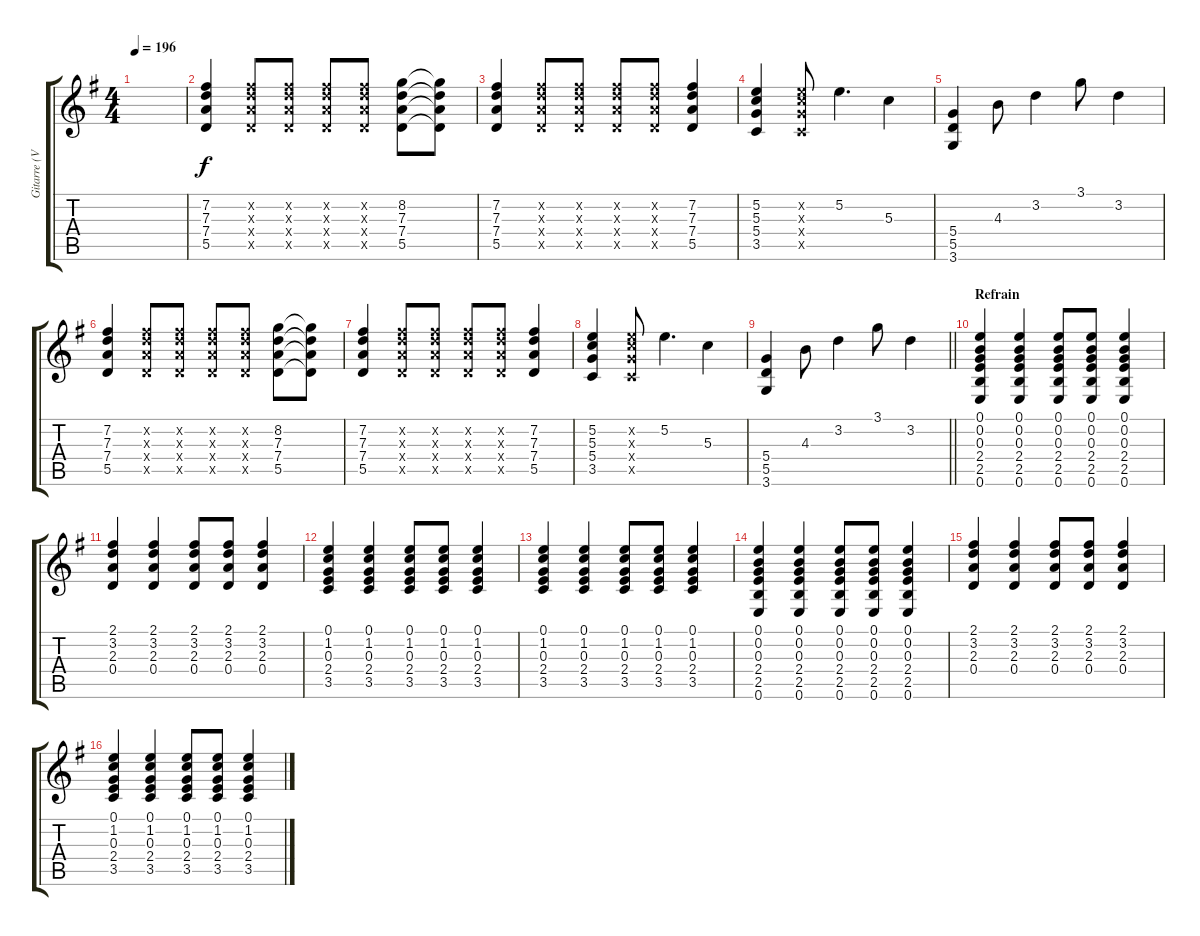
\track ("Gitarre (Verzerrt) Rhythm" "Gitarre (V") {instrument overdrivenguitar}
\staff {score tabs}
\tuning (E4 B3 G3 D3 A2 E2) {hide}
\ts (4 4)
\tempo 196
\clef g2
\ks g
|
(7.2 7.3 7.4 5.5).4 (7.2{x} 7.3{x} 7.4{x} 5.5{x}).8 (7.2{x} 7.3{x} 7.4{x} 5.5{x}).8 (7.2{x} 7.3{x} 7.4{x} 5.5{x}).8 (7.2{x} 7.3{x} 7.4{x} 5.5{x}).8 (8.2 7.3 7.4 5.5).8 (8.2{t} 7.3{t} 7.4{t} 5.5{t}).8 |
(7.2 7.3 7.4 5.5).4 (7.2{x} 7.3{x} 7.4{x} 5.5{x}).8 (7.2{x} 7.3{x} 7.4{x} 5.5{x}).8 (7.2{x} 7.3{x} 7.4{x} 5.5{x}).8 (7.2{x} 7.3{x} 7.4{x} 5.5{x}).8 (7.2 7.3 7.4 5.5).4 |
(5.2 5.3 5.4 3.5).4 (5.2{x} 5.3{x} 5.4{x} 3.5{x}).8 5.2.4{d} 5.3.4 |
(5.4 5.5 3.6).4 4.3.8 3.2.4 3.1.8 3.2.4 |
(7.2 7.3 7.4 5.5).4 (7.2{x} 7.3{x} 7.4{x} 5.5{x}).8 (7.2{x} 7.3{x} 7.4{x} 5.5{x}).8 (7.2{x} 7.3{x} 7.4{x} 5.5{x}).8 (7.2{x} 7.3{x} 7.4{x} 5.5{x}).8 (8.2 7.3 7.4 5.5).8 (8.2{t} 7.3{t} 7.4{t} 5.5{t}).8 |
(7.2 7.3 7.4 5.5).4 (7.2{x} 7.3{x} 7.4{x} 5.5{x}).8 (7.2{x} 7.3{x} 7.4{x} 5.5{x}).8 (7.2{x} 7.3{x} 7.4{x} 5.5{x}).8 (7.2{x} 7.3{x} 7.4{x} 5.5{x}).8 (7.2 7.3 7.4 5.5).4 |
(5.2 5.3 5.4 3.5).4 (5.2{x} 5.3{x} 5.4{x} 3.5{x}).8 5.2.4{d} 5.3.4 |
\barLineRight lightlight
(5.4 5.5 3.6).4 4.3.8 3.2.4 3.1.8 3.2.4 |
\section ("" "Refrain")
(0.1 0.2 0.3 2.4 2.5 0.6).4 (0.1 0.2 0.3 2.4 2.5 0.6).4 (0.1 0.2 0.3 2.4 2.5 0.6).8 (0.1 0.2 0.3 2.4 2.5 0.6).8 (0.1 0.2 0.3 2.4 2.5 0.6).4 |
(2.1 3.2 2.3 0.4).4 (2.1 3.2 2.3 0.4).4 (2.1 3.2 2.3 0.4).8 (2.1 3.2 2.3 0.4).8 (2.1 3.2 2.3 0.4).4 |
(0.1 1.2 0.3 2.4 3.5).4 (0.1 1.2 0.3 2.4 3.5).4 (0.1 1.2 0.3 2.4 3.5).8 (0.1 1.2 0.3 2.4 3.5).8 (0.1 1.2 0.3 2.4 3.5).4 |
(0.1 1.2 0.3 2.4 3.5).4 (0.1 1.2 0.3 2.4 3.5).4 (0.1 1.2 0.3 2.4 3.5).8 (0.1 1.2 0.3 2.4 3.5).8 (0.1 1.2 0.3 2.4 3.5).4 |
(0.1 0.2 0.3 2.4 2.5 0.6).4 (0.1 0.2 0.3 2.4 2.5 0.6).4 (0.1 0.2 0.3 2.4 2.5 0.6).8 (0.1 0.2 0.3 2.4 2.5 0.6).8 (0.1 0.2 0.3 2.4 2.5 0.6).4 |
(2.1 3.2 2.3 0.4).4 (2.1 3.2 2.3 0.4).4 (2.1 3.2 2.3 0.4).8 (2.1 3.2 2.3 0.4).8 (2.1 3.2 2.3 0.4).4 |
(0.1 1.2 0.3 2.4 3.5).4 (0.1 1.2 0.3 2.4 3.5).4 (0.1 1.2 0.3 2.4 3.5).8 (0.1 1.2 0.3 2.4 3.5).8 (0.1 1.2 0.3 2.4 3.5).4
